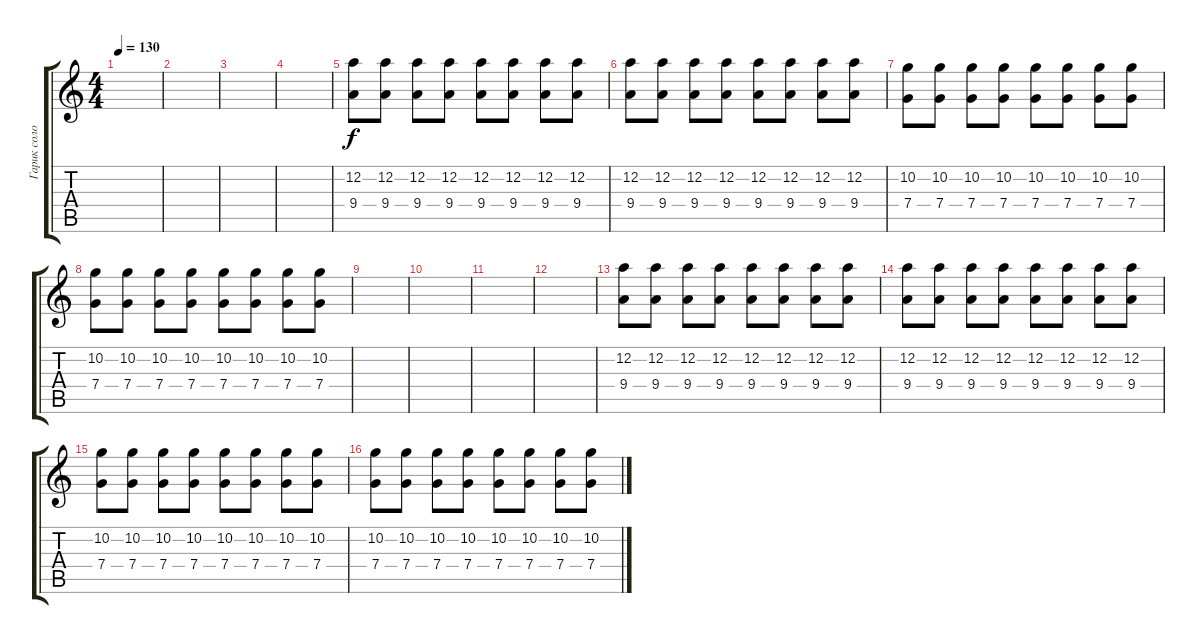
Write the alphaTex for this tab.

\track ("Гарик соло" "Гарик соло") {instrument acousticguitarsteel}
\staff {score tabs}
\tuning (D4 A3 F3 C3 G2 C2) {hide}
\ts (4 4)
\tempo 130
\clef g2
\ks c
|
|
|
|
(12.2 9.4).8 (12.2 9.4).8 (12.2 9.4).8 (12.2 9.4).8 (12.2 9.4).8 (12.2 9.4).8 (12.2 9.4).8 (12.2 9.4).8 |
(12.2 9.4).8 (12.2 9.4).8 (12.2 9.4).8 (12.2 9.4).8 (12.2 9.4).8 (12.2 9.4).8 (12.2 9.4).8 (12.2 9.4).8 |
(10.2 7.4).8 (10.2 7.4).8 (10.2 7.4).8 (10.2 7.4).8 (10.2 7.4).8 (10.2 7.4).8 (10.2 7.4).8 (10.2 7.4).8 |
(10.2 7.4).8 (10.2 7.4).8 (10.2 7.4).8 (10.2 7.4).8 (10.2 7.4).8 (10.2 7.4).8 (10.2 7.4).8 (10.2 7.4).8 |
|
|
|
|
(12.2 9.4).8 (12.2 9.4).8 (12.2 9.4).8 (12.2 9.4).8 (12.2 9.4).8 (12.2 9.4).8 (12.2 9.4).8 (12.2 9.4).8 |
(12.2 9.4).8 (12.2 9.4).8 (12.2 9.4).8 (12.2 9.4).8 (12.2 9.4).8 (12.2 9.4).8 (12.2 9.4).8 (12.2 9.4).8 |
(10.2 7.4).8 (10.2 7.4).8 (10.2 7.4).8 (10.2 7.4).8 (10.2 7.4).8 (10.2 7.4).8 (10.2 7.4).8 (10.2 7.4).8 |
(10.2 7.4).8 (10.2 7.4).8 (10.2 7.4).8 (10.2 7.4).8 (10.2 7.4).8 (10.2 7.4).8 (10.2 7.4).8 (10.2 7.4).8
